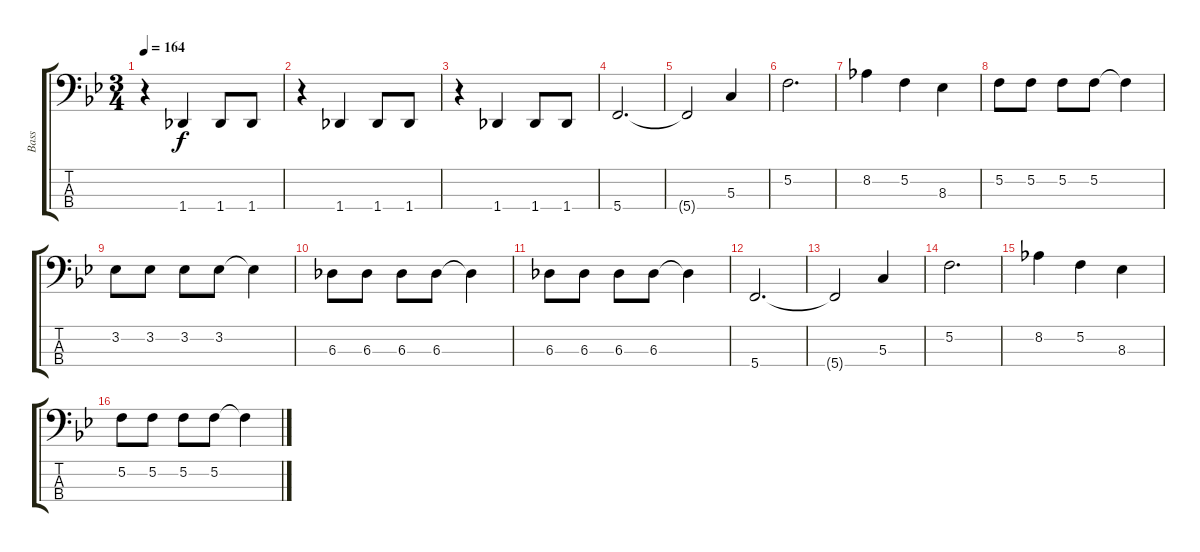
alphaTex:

\track ("Bass" "Bass") {instrument electricbasspick}
\staff {score tabs}
\tuning (F2 C2 G1 C1) {hide}
\ts (3 4)
\tempo 164
\clef f4
\ks bb
r.4{dy f} 1.4.4 1.4.8 1.4.8 |
r.4 1.4.4 1.4.8 1.4.8 |
r.4 1.4.4 1.4.8 1.4.8 |
5.4.2{d} |
5.4{t}.2 5.3.4 |
5.2.2{d} |
8.2.4 5.2.4 8.3.4 |
5.2.8 5.2.8 5.2.8 5.2.8 5.2{t}.4 |
3.2.8 3.2.8 3.2.8 3.2.8 3.2{t}.4 |
6.3.8 6.3.8 6.3.8 6.3.8 6.3{t}.4 |
6.3.8 6.3.8 6.3.8 6.3.8 6.3{t}.4 |
5.4.2{d} |
5.4{t}.2 5.3.4 |
5.2.2{d} |
8.2.4 5.2.4 8.3.4 |
5.2.8 5.2.8 5.2.8 5.2.8 5.2{t}.4
